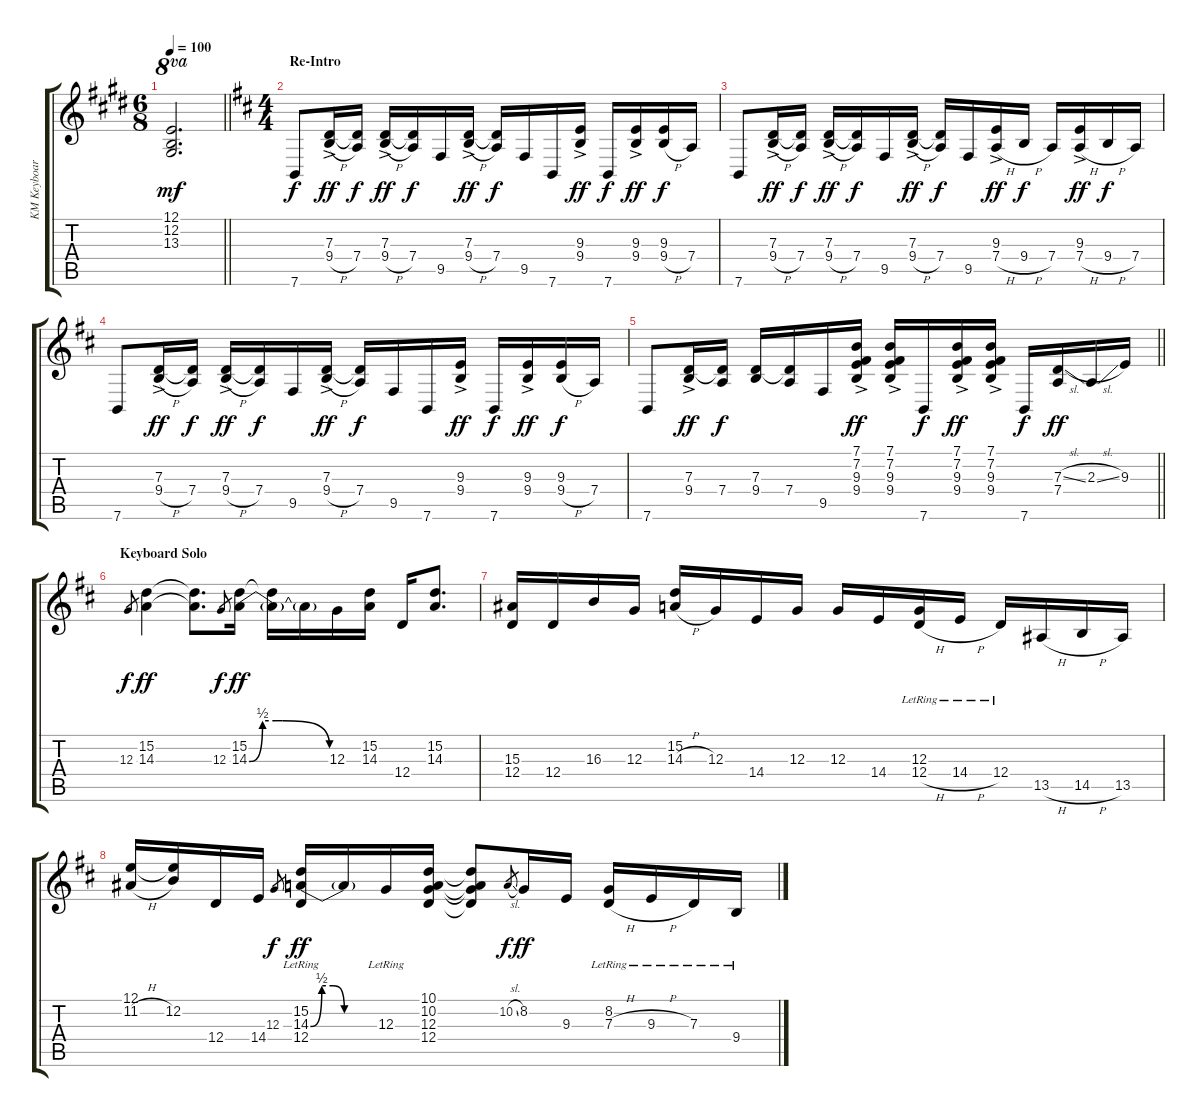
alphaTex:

\track ("KM Keyboards" "KM Keyboar") {instrument lead5charang}
\staff {score tabs}
\tuning (E4 B3 G3 D3 A2 E2) {hide}
\ts (6 8)
\tempo 100
\clef g2
\barLineRight lightlight
\ks e
(12.1 12.2 13.3).2{d ot 8va dy mf} |
\ts (4 4)
\section ("" "Re-Intro")
\ks d
7.6.8{dy f instrument lead5charang} (7.3{ac} 9.4{h ac}).16{dy ff} (7.3{t} 7.4).16{dy f} (7.3{ac} 9.4{h ac}).16{dy ff} (7.3{t} 7.4).16{dy f} 9.5.16 (7.3{ac} 9.4{h ac}).16{dy ff} (7.3{t} 7.4).16{dy f} 9.5.16 7.6.16 (9.3{ac} 9.4{ac}).16{dy ff} 7.6.16{dy f} (9.3{ac} 9.4{ac}).16{dy ff} (9.3 9.4{h}).16{dy f} 7.4.16 |
7.6.8 (7.3{ac} 9.4{h ac}).16{dy ff} (7.3{t} 7.4).16{dy f} (7.3{ac} 9.4{h ac}).16{dy ff} (7.3{t} 7.4).16{dy f} 9.5.16 (7.3{ac} 9.4{h ac}).16{dy ff} (7.3{t} 7.4).16{dy f} 9.5.16 (9.3{ac} 7.4{h ac}).16{dy ff} 9.4{h}.16{dy f} 7.4.16 (9.3{ac} 7.4{h ac}).16{dy ff} 9.4{h}.16{dy f} 7.4.16 |
7.6.8 (7.3{ac} 9.4{h ac}).16{dy ff} (7.3{t} 7.4).16{dy f} (7.3{ac} 9.4{h ac}).16{dy ff} (7.3{t} 7.4).16{dy f} 9.5.16 (7.3{ac} 9.4{h ac}).16{dy ff} (7.3{t} 7.4).16{dy f} 9.5.16 7.6.16 (9.3{ac} 9.4{ac}).16{dy ff} 7.6.16{dy f} (9.3{ac} 9.4{ac}).16{dy ff} (9.3 9.4{h}).16{dy f} 7.4.16 |
\barLineRight lightlight
7.6.8 (7.3{ac} 9.4{ac}).16{dy ff} (7.3{t} 7.4).16{dy f} (7.3 9.4).16 (7.3{t} 7.4).16 9.5.16 (7.1{ac} 7.2{ac} 9.3{ac} 9.4{ac}).16{dy ff} (7.1{ac} 7.2{ac} 9.3{ac} 9.4{ac}).16 7.6.16{dy f} (7.1{ac} 7.2{ac} 9.3{ac} 9.4{ac}).16{dy ff} (7.1{ac} 7.2{ac} 9.3{ac} 9.4{ac}).16 7.6.16{dy f} (7.3{sl} 7.4).16{dy ff} 2.3{sl}.16 9.3.16 |
\section ("" "Keyboard Solo")
12.3.8{gr dy f} (15.2 14.3).4{dy ff} (15.2{t} 14.3{t}).8{d} 12.3.8{gr dy f} (15.2 14.3{be (custom 0 0 10 2 20 2 25 2 60 0)}).16{dy ff} (15.2{t} 14.3{t}).16 14.3{t}.16 12.3.16 (15.2 14.3).16 12.4.16 (15.2 14.3).8{d} |
(15.3 12.4).16 12.4.16 16.3.16 12.3.16 (15.2 14.3{h}).16 12.3.16 14.4.16 12.3.16 12.3.16 14.4.16 (12.3{lr} 12.4{h lr}).16 14.4{h lr}.16 12.4{lr}.16 13.5{h}.16 14.5{h}.16 13.5.16 |
(12.1 11.2{h}).16 (12.1{t} 12.2).16 12.4.16 14.4.16 12.3.8{gr dy f} (15.2{lr} 14.3{be (custom 0 0 10 2 20 2 30 0 60 0) lr} 12.4{lr}).16{dy ff} 14.3{t}.16 12.3{lr}.16 (10.1 10.2 12.3 12.4).16 (10.1{t} 10.2{t} 12.3{t} 12.4{t}).8 10.2{sl}.8{gr dy f} 8.2.16{dy ff} 9.3.16 (8.2{lr} 7.3{h lr}).16 9.3{h lr}.16 7.3{lr}.16 9.4{lr}.16
